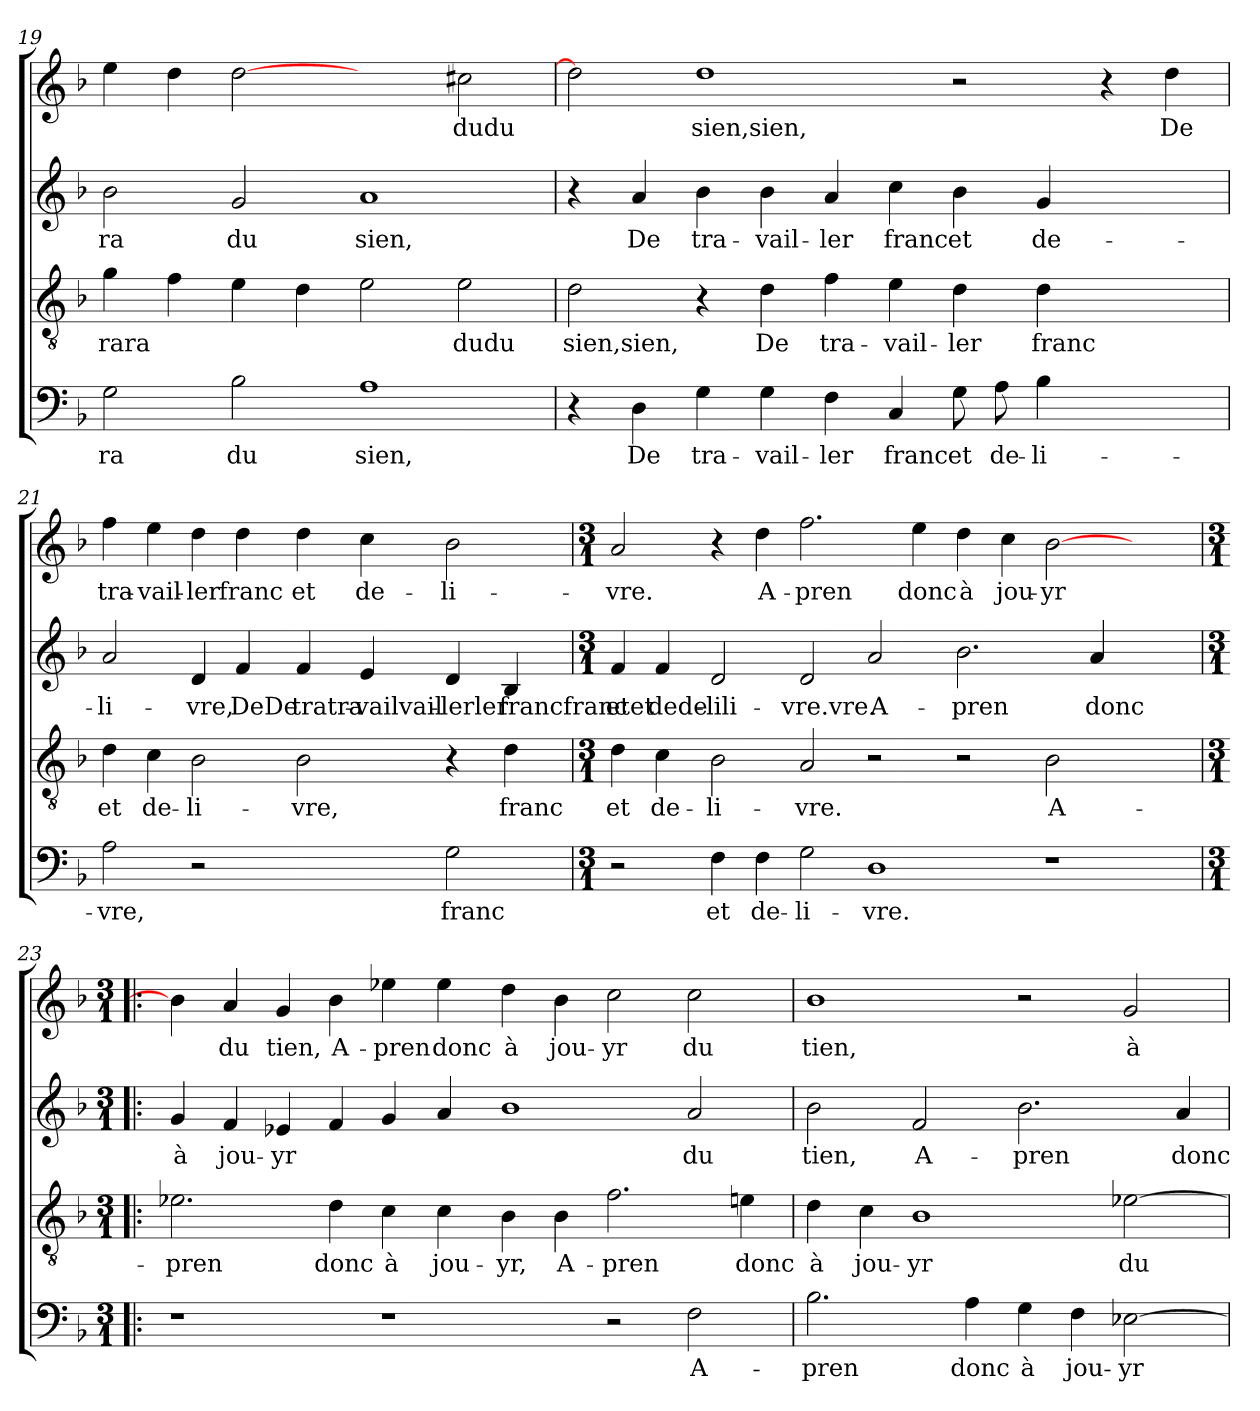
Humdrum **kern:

**kern	**text	**kern	**text	**kern	**text	**kern	**text
*part4	*part4	*part3	*part3	*part2	*part2	*part1	*part1
*staff4	*staff4	*staff3	*staff3	*staff2	*staff2	*staff1	*staff1
*clefF4	*	*clefGv2	*	*clefG2	*	*clefG2	*
*k[b-]	*	*k[b-]	*	*k[b-]	*	*k[b-]	*
=19	=19	=19	=19	=19	=19	=19	=19
2G	-ra	4g	-rara	2b-	-ra	4ee	.
.	.	4f	.	.	.	4dd	.
2B-	du	4e	.	2g	du	[2dd	.
.	.	4d	.	.	.	.	.
1A	sien,	2e	.	1a	sien,	2ryy	.
.	.	2e	dudu	.	.	2cc#X	dudu
!!LO:LB:g=z
=20	=20	=20	=20	=20	=20	=20	=20
4r	.	2d	sien,sien,	4r	.	2dd]	.
4D	De	.	.	4a	De	.	.
4G	tra-	4r	.	4b-	tra-	1dd	sien,sien,
4G	-vail-	4d	De	4b-	-vail-	.	.
4F	-ler	4f	tra-	4a	-ler	.	.
4C	franc	4e	-vail-	4cc	franc	.	.
8G	et	4d	-ler	4b-	et	2r	.
8A	de-	.	.	.	.	.	.
4B-	-li-	4d	franc	4g	de-	.	.
2ryy	.	2ryy	.	2ryy	.	4r	.
.	.	.	.	.	.	4dd	De
=21	=21	=21	=21	=21	=21	=21	=21
2A	-vre,	4d	et	2a	-li-	4ff	tra-
.	.	4c	de-	.	.	4ee	-vail-
2r	.	2B-	-li-	4d	-vre,	4dd	-ler
.	.	.	.	4f	DeDe	4dd	franc
2ryy	.	2B-	-vre,	4f	tratra-	4dd	et
.	.	.	.	4e	-vailvail-	4cc	de-
2G	franc	4r	.	4d	-lerler	2b-	-li-
.	.	4d	franc	4B-	francfranc	.	.
=22	=22	=22	=22	=22	=22	=22	=22
*M3/1	*	*M3/1	*	*M3/1	*	*M3/1	*
2r	.	4d	et	4f	etet	2a	-vre.
.	.	4c	de-	4f	dede-	.	.
4F	et	2B-	-li-	2d	-lili-	4r	.
4F	de-	.	.	.	.	4dd	A-
2G	-li-	2A	-vre.	2d	-vre.vre.	2.ff	-pren
1D	-vre.	2r	.	2a	A-	.	.
.	.	.	.	.	.	4ee	donc
.	.	2r	.	2.b-	-pren	4dd	à
.	.	.	.	.	.	4cc	jou-
1r	.	2B-	A-	.	.	[2b-	-yr
.	.	.	.	4a	donc	.	.
.	.	2ryy	.	2ryy	.	2ryy	.
!!LO:PB:g=z
=23!|:	=23!|:	=23!|:	=23!|:	=23!|:	=23!|:	=23!|:	=23!|:
*M3/1	*	*M3/1	*	*M3/1	*	*M3/1	*
1r	.	2.e-X	-pren	4g	à	4b-]	.
.	.	.	.	4f	jou-	4a	du
.	.	.	.	4e-X	-yr	4g	tien,
.	.	4d	donc	4f	.	4b-	A-
1r	.	4c	à	4g	.	4ee-X	-pren
.	.	4c	jou-	4a	.	4ee-	donc
.	.	4B-	-yr,	1b-	.	4dd	à
.	.	4B-	A-	.	.	4b-	jou-
2r	.	2.f	-pren	.	.	2cc	-yr
2F	A-	.	.	2a	du	2cc	du
.	.	4en	donc	.	.	.	.
=24	=24	=24	=24	=24	=24	=24	=24
2.B-	-pren	4d	à	2b-	tien,	1b-	tien,
.	.	4c	jou-	.	.	.	.
.	.	1B-	-yr	2f	A-	.	.
4A	donc	.	.	.	.	.	.
4G	à	.	.	2.b-	-pren	2r	.
4F	jou-	.	.	.	.	.	.
[2E-X	-yr	[2e-X	du	.	.	2g	à
.	.	.	.	4a	donc	.	.
=	=	=	=	=	=	=	=
*-	*-	*-	*-	*-	*-	*-	*-
